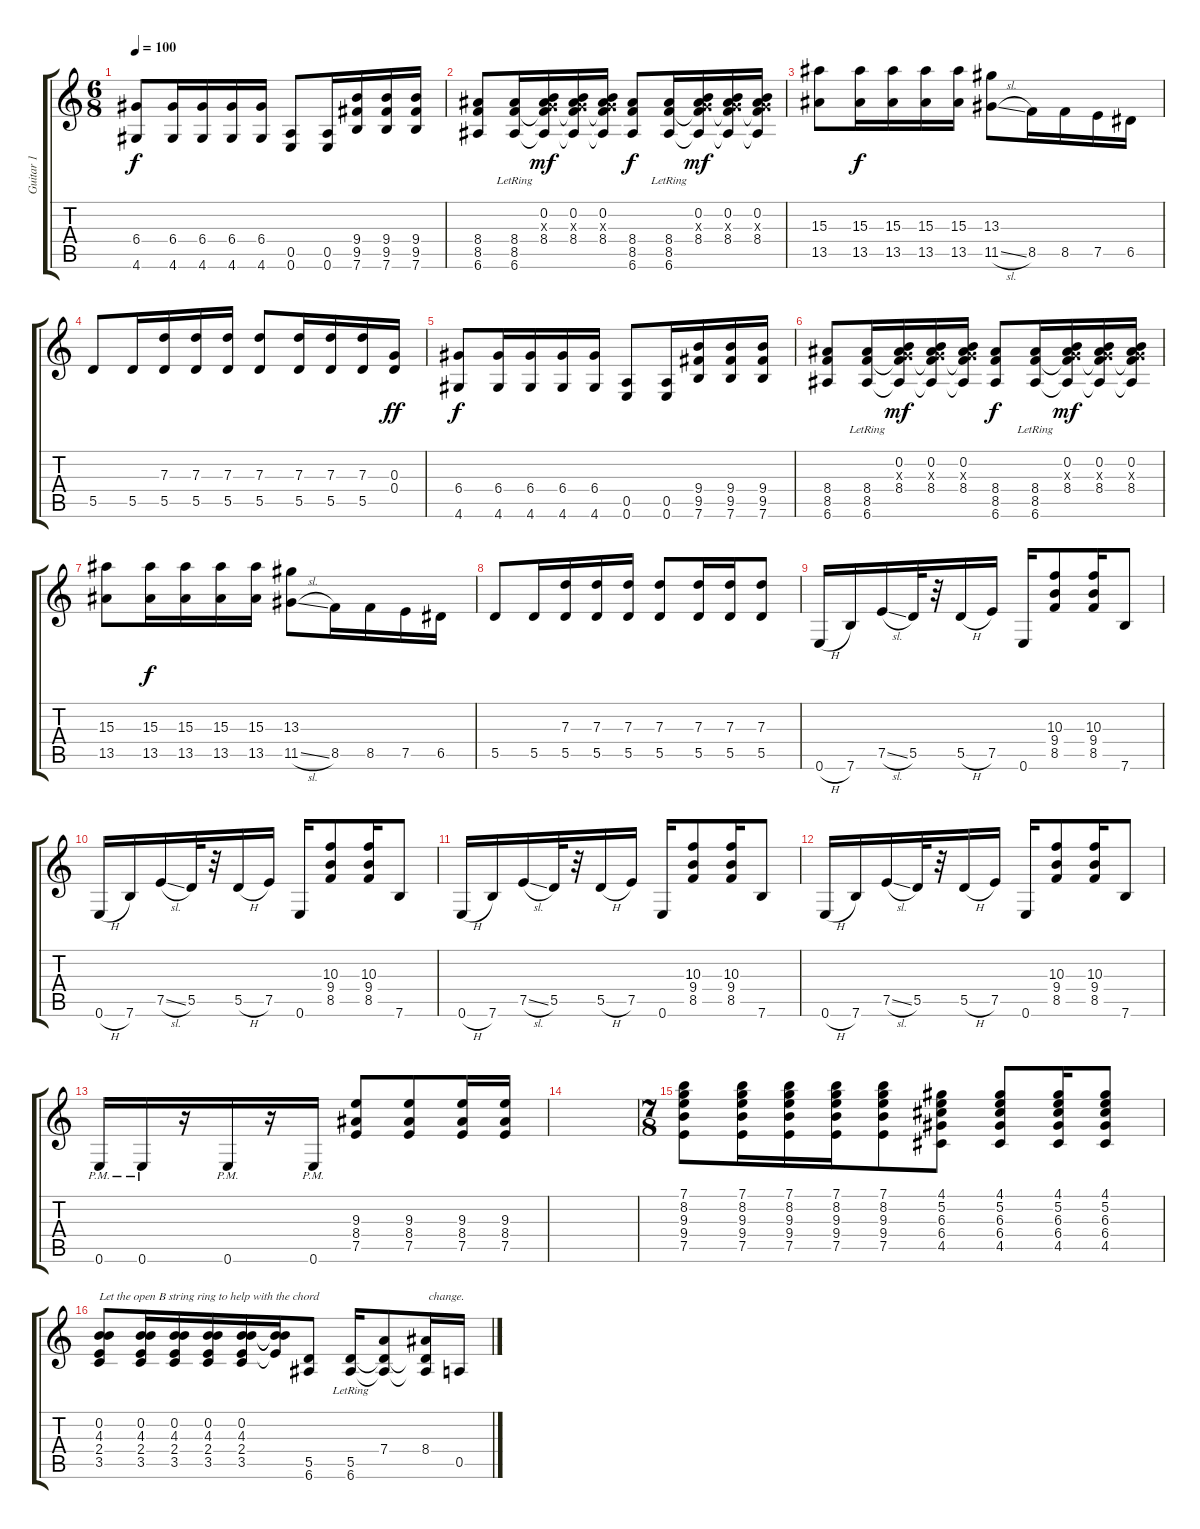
\track ("Guitar 1" "Guitar 1") {instrument distortionguitar}
\staff {score tabs}
\tuning (E4 B3 G3 D3 A2 E2) {hide}
\ts (6 8)
\tempo 100
\clef g2
\ks c
(6.4 4.6).8{dy f} (6.4 4.6).16 (6.4 4.6).16 (6.4 4.6).16 (6.4 4.6).16 (0.5 0.6).8 (0.5 0.6).16 (9.4 9.5 7.6).16 (9.4 9.5 7.6).16 (9.4 9.5 7.6).16 |
(8.4 8.5 6.6).8 (8.4 8.5{lr} 6.6).16 (0.2 0.3{x} 8.4 8.5{t} 6.6{t}).16{dy mf} (0.2 0.3{x} 8.4 8.5{t} 6.6{t}).16 (0.2 0.3{x} 8.4 8.5{t} 6.6{t}).16 (8.4 8.5 6.6).8{dy f} (8.4 8.5{lr} 6.6).16 (0.2 0.3{x} 8.4 8.5{t} 6.6{t}).16{dy mf} (0.2 0.3{x} 8.4 8.5{t} 6.6{t}).16 (0.2 0.3{x} 8.4 8.5{t} 6.6{t}).16 |
(15.3 13.5).8 (15.3 13.5).16{dy f} (15.3 13.5).16 (15.3 13.5).16 (15.3 13.5).16 (13.3 11.5{sl}).8 8.5.16 8.5.16 7.5.16 6.5.16 |
5.5.8 5.5.16 (7.3 5.5).16 (7.3 5.5).16 (7.3 5.5).16 (7.3 5.5).8 (7.3 5.5).16 (7.3 5.5).16 (7.3 5.5).16 (0.3 0.4).16{dy ff} |
(6.4 4.6).8{dy f} (6.4 4.6).16 (6.4 4.6).16 (6.4 4.6).16 (6.4 4.6).16 (0.5 0.6).8 (0.5 0.6).16 (9.4 9.5 7.6).16 (9.4 9.5 7.6).16 (9.4 9.5 7.6).16 |
(8.4 8.5 6.6).8 (8.4 8.5{lr} 6.6).16 (0.2 0.3{x} 8.4 8.5{t} 6.6{t}).16{dy mf} (0.2 0.3{x} 8.4 8.5{t} 6.6{t}).16 (0.2 0.3{x} 8.4 8.5{t} 6.6{t}).16 (8.4 8.5 6.6).8{dy f} (8.4 8.5{lr} 6.6).16 (0.2 0.3{x} 8.4 8.5{t} 6.6{t}).16{dy mf} (0.2 0.3{x} 8.4 8.5{t} 6.6{t}).16 (0.2 0.3{x} 8.4 8.5{t} 6.6{t}).16 |
(15.3 13.5).8 (15.3 13.5).16{dy f} (15.3 13.5).16 (15.3 13.5).16 (15.3 13.5).16 (13.3 11.5{sl}).8 8.5.16 8.5.16 7.5.16 6.5.16 |
5.5.8 5.5.16 (7.3 5.5).16 (7.3 5.5).16 (7.3 5.5).16 (7.3 5.5).8 (7.3 5.5).16 (7.3 5.5).16 (7.3 5.5).8 |
0.6{h}.16 7.6.16 7.5{sl}.16 5.5.32 r.32 5.5{h}.16 7.5.16 0.6.16 (10.3 9.4 8.5).8 (10.3 9.4 8.5).16 7.6.8 |
0.6{h}.16 7.6.16 7.5{sl}.16 5.5.32 r.32 5.5{h}.16 7.5.16 0.6.16 (10.3 9.4 8.5).8 (10.3 9.4 8.5).16 7.6.8 |
0.6{h}.16 7.6.16 7.5{sl}.16 5.5.32 r.32 5.5{h}.16 7.5.16 0.6.16 (10.3 9.4 8.5).8 (10.3 9.4 8.5).16 7.6.8 |
0.6{h}.16 7.6.16 7.5{sl}.16 5.5.32 r.32 5.5{h}.16 7.5.16 0.6.16 (10.3 9.4 8.5).8 (10.3 9.4 8.5).16 7.6.8 |
0.6{pm}.16 0.6{pm}.16 r.16 0.6{pm}.16 r.16 0.6{pm}.16 (9.3 8.4 7.5).8 (9.3 8.4 7.5).8 (9.3 8.4 7.5).16 (9.3 8.4 7.5).16 |
|
\ts (7 8)
(7.1 8.2 9.3 9.4 7.5).8{volume 11} (7.1 8.2 9.3 9.4 7.5).16 (7.1 8.2 9.3 9.4 7.5).16 (7.1 8.2 9.3 9.4 7.5).16 (7.1 8.2 9.3 9.4 7.5).8 (4.1 5.2 6.3 6.4 4.5).8 (4.1 5.2 6.3 6.4 4.5).8 (4.1 5.2 6.3 6.4 4.5).16 (4.1 5.2 6.3 6.4 4.5).8 |
(0.2 4.3 2.4 3.5).8{txt "Let the open B string ring to help with the chord"} (0.2 4.3 2.4 3.5).16 (0.2 4.3 2.4 3.5).16 (0.2 4.3 2.4 3.5).16 (0.2 4.3 2.4 3.5).16 (0.2{t} 4.3{t} 2.4{t}).16 (5.5 6.6).8 (5.5{lr} 6.6).16 (7.4 5.5{t} 6.6{t}).8 (8.4 5.5{t} 6.6{t}).16{txt " change."} 0.5.16
